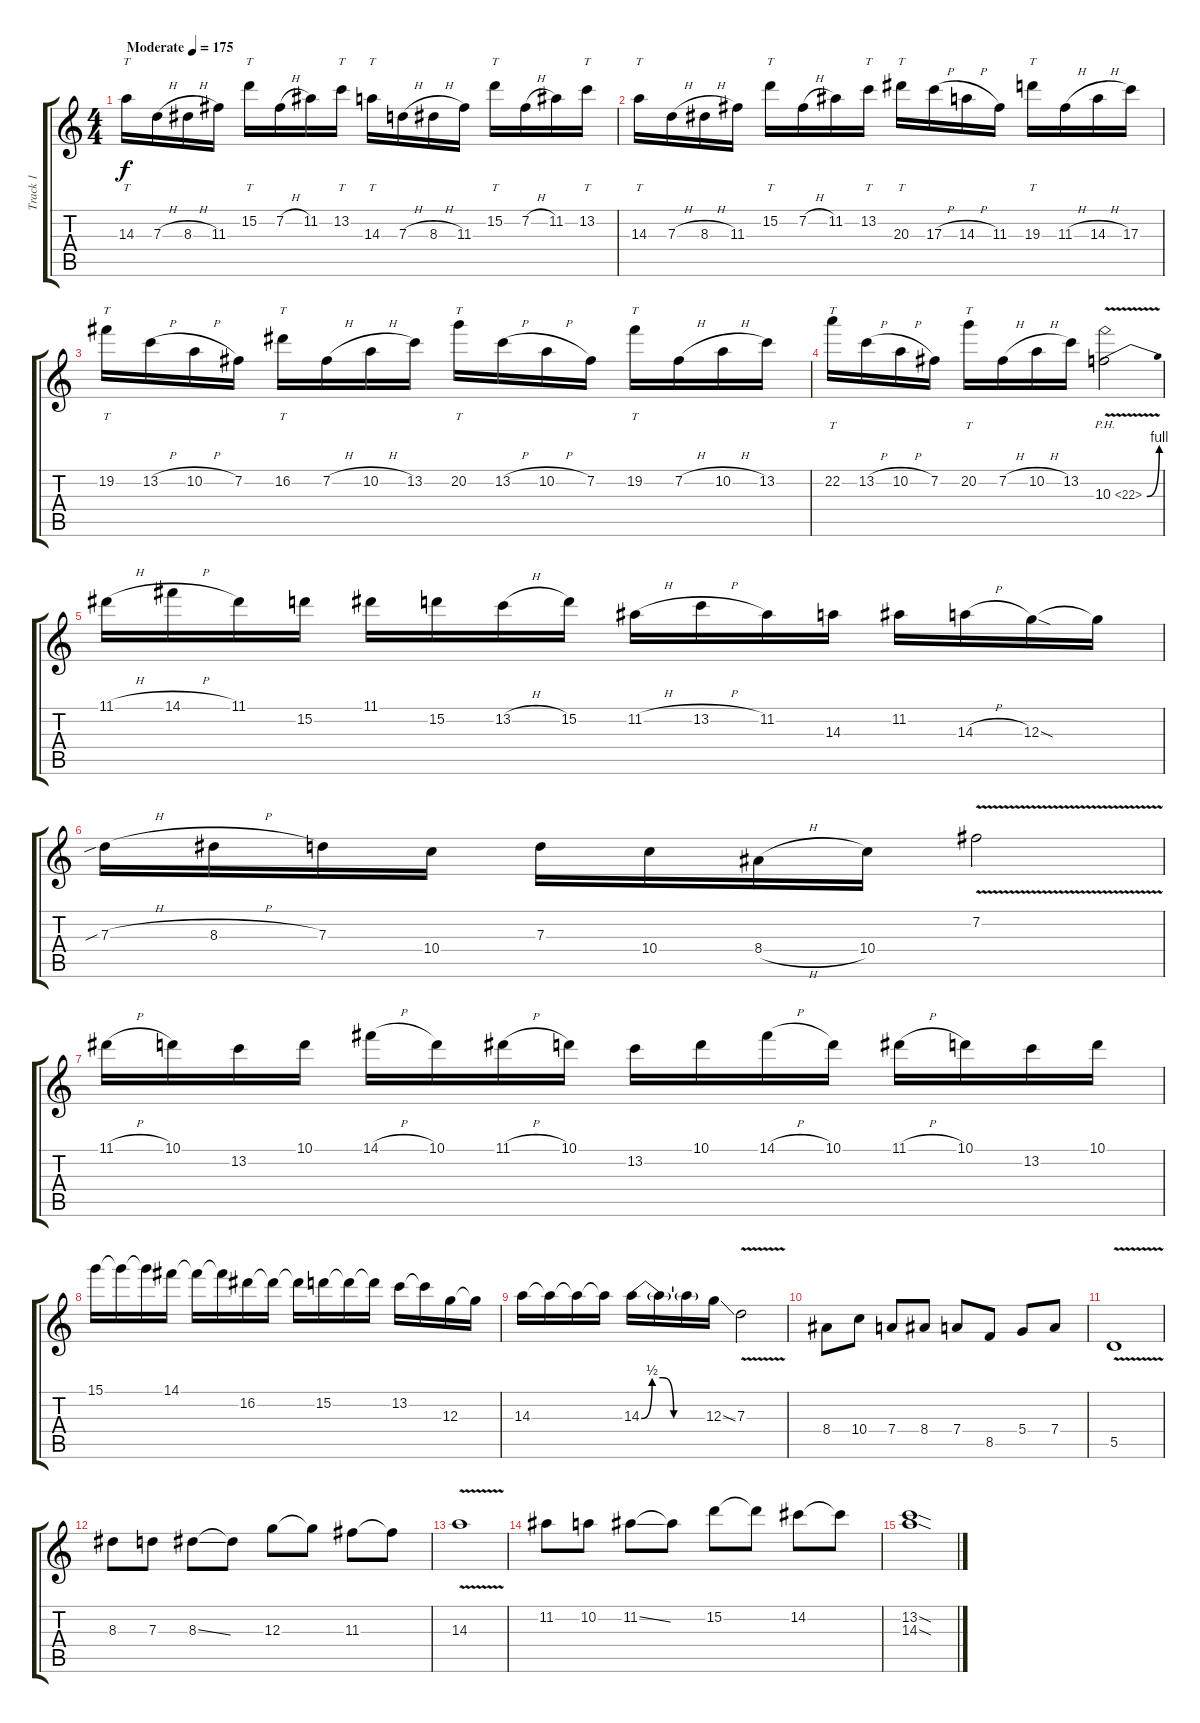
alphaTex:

\track ("Track 1" "Track 1") {instrument distortionguitar}
\staff {score tabs}
\tuning (E4 B3 G3 D3 A2 D2) {hide}
\ts (4 4)
\tempo (175 "Moderate")
\clef g2
\ks c
14.3.16{tt dy f instrument distortionguitar} 7.3{h}.16 8.3{h}.16 11.3.16 15.2.16{tt} 7.2{h}.16 11.2.16 13.2.16{tt} 14.3.16{tt} 7.3{h}.16 8.3{h}.16 11.3.16 15.2.16{tt} 7.2{h}.16 11.2.16 13.2.16{tt} |
14.3.16{tt} 7.3{h}.16 8.3{h}.16 11.3.16 15.2.16{tt} 7.2{h}.16 11.2.16 13.2.16{tt} 20.3.16{tt} 17.3{h}.16 14.3{h}.16 11.3.16 19.3.16{tt} 11.3{h}.16 14.3{h}.16 17.3.16 |
19.2.16{tt} 13.2{h}.16 10.2{h}.16 7.2.16 16.2.16{tt} 7.2{h}.16 10.2{h}.16 13.2.16 20.2.16{tt} 13.2{h}.16 10.2{h}.16 7.2.16 19.2.16{tt} 7.2{h}.16 10.2{h}.16 13.2.16 |
22.2.16{tt} 13.2{h}.16 10.2{h}.16 7.2.16 20.2.16{tt} 7.2{h}.16 10.2{h}.16 13.2.16 10.3{be (bend 0 0 60 4) ph 12 v}.2 |
11.1{h}.16 14.1{h}.16 11.1.16 15.2.16 11.1.16 15.2.16 13.2{h}.16 15.2.16 11.2{h}.16 13.2{h}.16 11.2.16 14.3.16 11.2.16 14.3{h}.16 12.3{sod}.16 12.3{t}.16 |
7.3{sib h}.16 8.3{h}.16 7.3.16 10.4.16 7.3.16 10.4.16 8.4{h}.16 10.4.16 7.2{v}.2 |
11.1{h}.16 10.1.16 13.2.16 10.1.16 14.1{h}.16 10.1.16 11.1{h}.16 10.1.16 13.2.16 10.1.16 14.1{h}.16 10.1.16 11.1{h}.16 10.1.16 13.2.16 10.1.16 |
15.1.16 15.1{t}.16 15.1{t}.16 14.1.16 14.1{t}.16 14.1{t}.16 16.2.16 16.2{t}.16 16.2{t}.16 15.2.16 15.2{t}.16 15.2{t}.16 13.2.16 13.2{t}.16 12.3.16 12.3{t}.16 |
14.3.16 14.3{t}.16 14.3{t}.16 14.3{t}.16 14.3{be (custom 0 0 10 2 20 2 30 0 60 0)}.16 14.3{t}.16 14.3{t}.16 12.3{ss}.16 7.3{v}.2 |
8.4.8 10.4.8 7.4.8 8.4.8 7.4.8 8.5.8 5.4.8 7.4.8 |
5.5{v}.1 |
8.3.8 7.3.8 8.3{ss}.8 8.3{t}.8 12.3.8 12.3{t}.8 11.3.8 11.3{t}.8 |
14.3{v}.1 |
11.2.8 10.2.8 11.2{ss}.8 11.2{t}.8 15.2.8 15.2{t}.8 14.2.8 14.2{t}.8 |
(13.2{sod} 14.3{sod}).1
